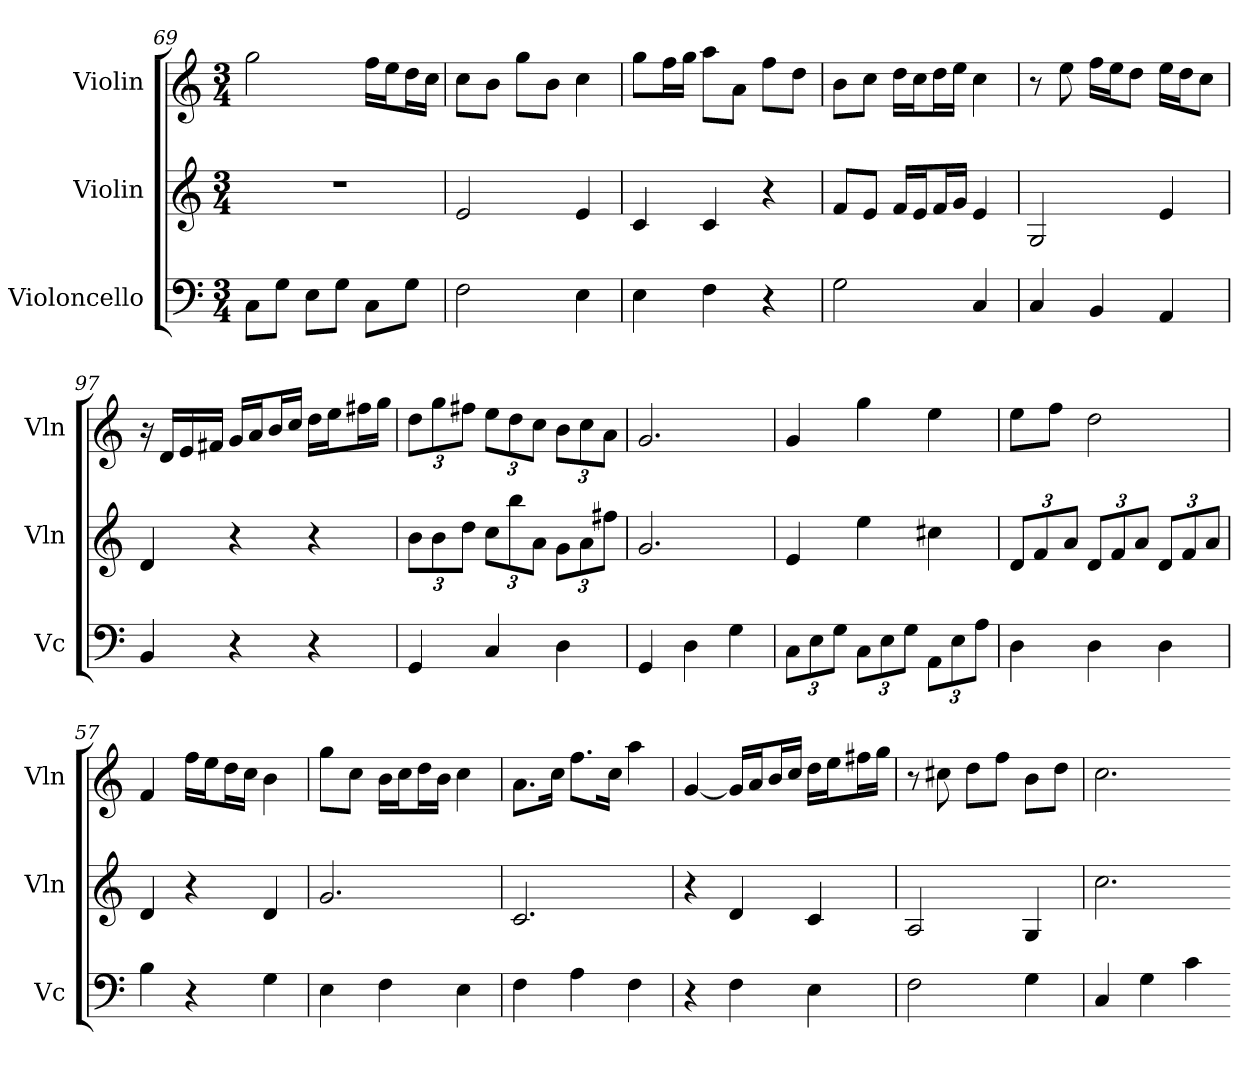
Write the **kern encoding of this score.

**kern	**kern	**kern
*part3	*part2	*part1
*staff3	*staff2	*staff1
*I"Violoncello	*I"Violin	*I"Violin
*I'Vc	*I'Vln	*I'Vln
*k[]	*k[]	*k[]
*M3/4	*M3/4	*M3/4
*MM120	*MM120	*MM120
=69	=69	=69
8CL	2.r	2gg
8GJ	.	.
8EL	.	.
8GJ	.	.
8CL	.	16ffLL
.	.	16eeJ
8GJ	.	16ddL
.	.	16ccJJ
=74	=74	=74
2F	2e	8ccL
.	.	8bJ
.	.	8ggL
.	.	8bJ
4E	4e	4cc
=114	=114	=114
4E	4c	8ggL
.	.	16ffL
.	.	16ggJJ
4F	4c	8aaL
.	.	8aJ
4r	4r	8ffL
.	.	8ddJ
=50	=50	=50
2G	8fL	8bL
.	8eJ	8ccJ
.	16fLL	16ddLL
.	16eJ	16ccJ
.	16fL	16ddL
.	16gJJ	16eeJJ
4C	4e	4cc
=154	=154	=154
4C	2G	8r
.	.	8ee
4BB	.	16ffLL
.	.	16eeJ
.	.	8ddJ
4AA	4e	16eeLL
.	.	16ddJ
.	.	8ccJ
=97	=97	=97
4BB	4d	16r
.	.	16dLL
.	.	16e
.	.	16f#XJJ
4r	4r	16gLL
.	.	16aJ
.	.	16bL
.	.	16ccJJ
4r	4r	16ddLL
.	.	16eeJ
.	.	16ff#XL
.	.	16ggJJ
=62	=62	=62
4GG	12bL	12ddL
.	12b	12gg
.	12ddJ	12ff#XJ
4C	12ccL	12eeL
.	12bb	12dd
.	12aJ	12ccJ
4D	12gL	12bL
.	12a	12cc
.	12ff#XJ	12aJ
=81	=81	=81
4GG	2.g	2.g
4D	.	.
4G	.	.
=90	=90	=90
12CL	4e	4g
12E	.	.
12GJ	.	.
12CL	4ee	4gg
12E	.	.
12GJ	.	.
12AAL	4cc#X	4ee
12E	.	.
12AJ	.	.
=176	=176	=176
4D	12dL	8eeL
.	12f	.
.	.	8ffJ
.	12aJ	.
4D	12dL	2dd
.	12f	.
.	12aJ	.
4D	12dL	.
.	12f	.
.	12aJ	.
=57	=57	=57
4B	4d	4f
4r	4r	16ffLL
.	.	16eeJ
.	.	16ddL
.	.	16ccJJ
4G	4d	4b
=34	=34	=34
4E	2.g	8ggL
.	.	8ccJ
4F	.	16bLL
.	.	16ccJ
.	.	16ddL
.	.	16bJJ
4E	.	4cc
=51	=51	=51
4F	2.c	8.aL
.	.	16ccJk
4A	.	8.ffL
.	.	16ccJk
4F	.	4aa
=136	=136	=136
4r	4r	[4g
4F	4d	16gLL]
.	.	16aJ
.	.	16bL
.	.	16ccJJ
4E	4c	16ddLL
.	.	16eeJ
.	.	16ff#XL
.	.	16ggJJ
=89	=89	=89
2F	2A	8r
.	.	8cc#X
.	.	8ddL
.	.	8ffJ
4G	4G	8bL
.	.	8ddJ
=170	=170	=170
4C	2.cc	2.cc
4G	.	.
4c	.	.
=-	=-	=-
*-	*-	*-
